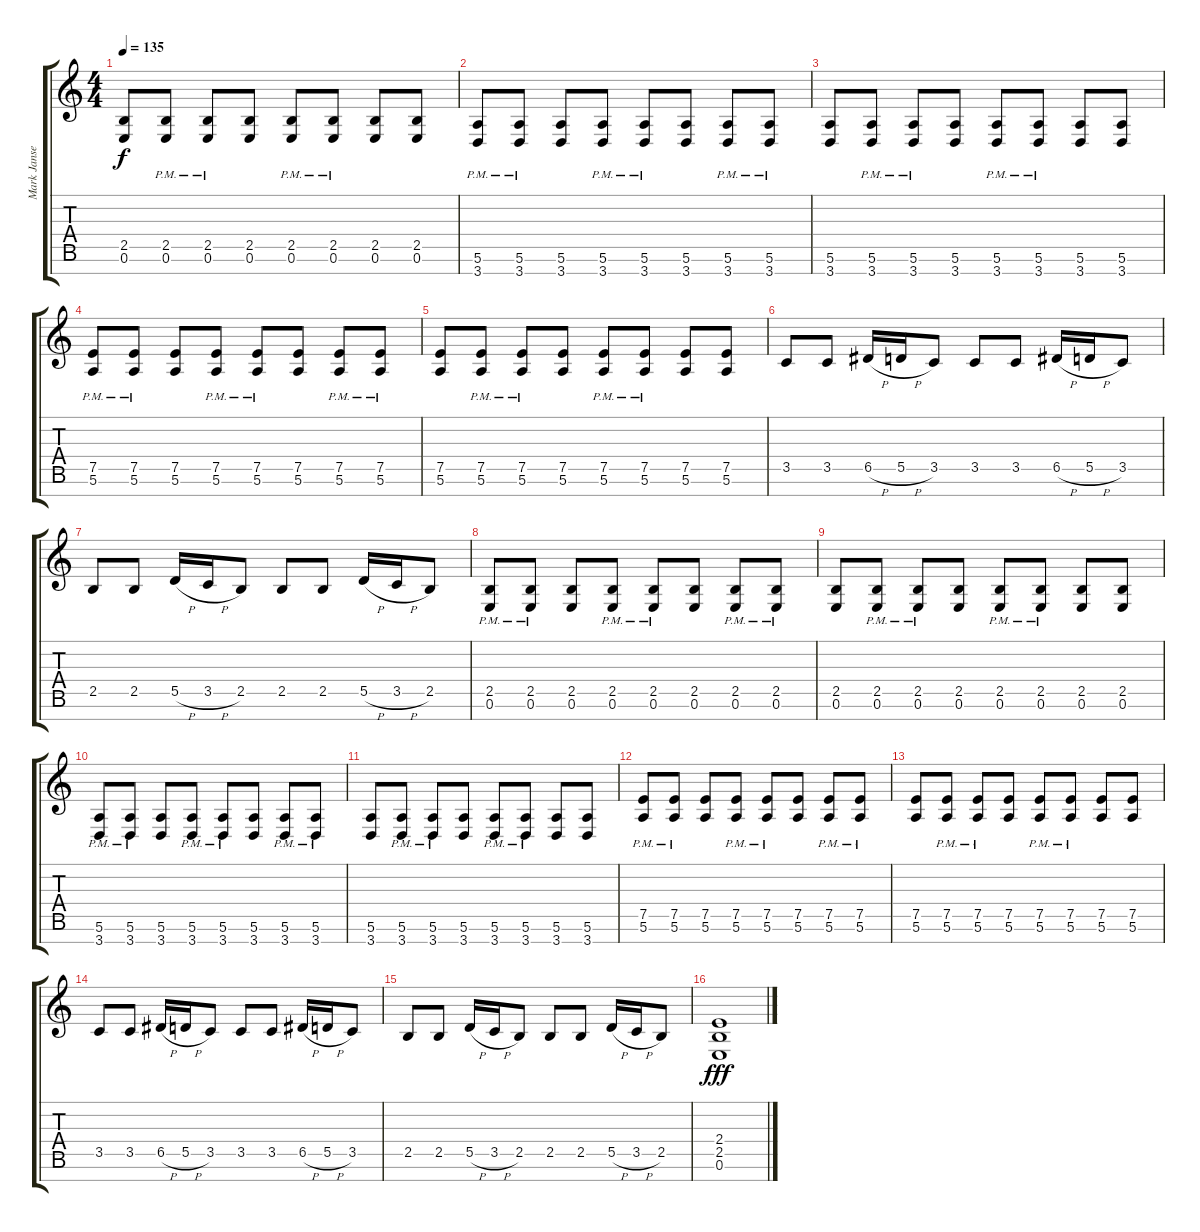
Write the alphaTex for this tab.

\track ("Mark Jansen" "Mark Janse") {instrument distortionguitar}
\staff {score tabs}
\tuning (E4 B3 G3 D3 A2 E2 B1) {hide}
\ts (4 4)
\tempo 135
\clef g2
\ks c
(2.5 0.6).8{dy f} (2.5{pm} 0.6{pm}).8 (2.5{pm} 0.6{pm}).8 (2.5 0.6).8 (2.5{pm} 0.6{pm}).8 (2.5{pm} 0.6{pm}).8 (2.5 0.6).8 (2.5 0.6).8 |
(5.6{pm} 3.7{pm}).8 (5.6{pm} 3.7{pm}).8 (5.6 3.7).8 (5.6{pm} 3.7{pm}).8 (5.6{pm} 3.7{pm}).8 (5.6 3.7).8 (5.6{pm} 3.7{pm}).8 (5.6{pm} 3.7{pm}).8 |
(5.6 3.7).8 (5.6{pm} 3.7{pm}).8 (5.6{pm} 3.7{pm}).8 (5.6 3.7).8 (5.6{pm} 3.7{pm}).8 (5.6{pm} 3.7{pm}).8 (5.6 3.7).8 (5.6 3.7).8 |
(7.5{pm} 5.6{pm}).8 (7.5{pm} 5.6{pm}).8 (7.5 5.6).8 (7.5{pm} 5.6{pm}).8 (7.5{pm} 5.6{pm}).8 (7.5 5.6).8 (7.5{pm} 5.6{pm}).8 (7.5{pm} 5.6{pm}).8 |
(7.5 5.6).8 (7.5{pm} 5.6{pm}).8 (7.5{pm} 5.6{pm}).8 (7.5 5.6).8 (7.5{pm} 5.6{pm}).8 (7.5{pm} 5.6{pm}).8 (7.5 5.6).8 (7.5 5.6).8 |
3.5.8 3.5.8 6.5{h}.16 5.5{h}.16 3.5.8 3.5.8 3.5.8 6.5{h}.16 5.5{h}.16 3.5.8 |
2.5.8 2.5.8 5.5{h}.16 3.5{h}.16 2.5.8 2.5.8 2.5.8 5.5{h}.16 3.5{h}.16 2.5.8 |
(2.5{pm} 0.6{pm}).8 (2.5{pm} 0.6{pm}).8 (2.5 0.6).8 (2.5{pm} 0.6{pm}).8 (2.5{pm} 0.6{pm}).8 (2.5 0.6).8 (2.5{pm} 0.6{pm}).8 (2.5{pm} 0.6{pm}).8 |
(2.5 0.6).8 (2.5{pm} 0.6{pm}).8 (2.5{pm} 0.6{pm}).8 (2.5 0.6).8 (2.5{pm} 0.6{pm}).8 (2.5{pm} 0.6{pm}).8 (2.5 0.6).8 (2.5 0.6).8 |
(5.6{pm} 3.7{pm}).8 (5.6{pm} 3.7{pm}).8 (5.6 3.7).8 (5.6{pm} 3.7{pm}).8 (5.6{pm} 3.7{pm}).8 (5.6 3.7).8 (5.6{pm} 3.7{pm}).8 (5.6{pm} 3.7{pm}).8 |
(5.6 3.7).8 (5.6{pm} 3.7{pm}).8 (5.6{pm} 3.7{pm}).8 (5.6 3.7).8 (5.6{pm} 3.7{pm}).8 (5.6{pm} 3.7{pm}).8 (5.6 3.7).8 (5.6 3.7).8 |
(7.5{pm} 5.6{pm}).8 (7.5{pm} 5.6{pm}).8 (7.5 5.6).8 (7.5{pm} 5.6{pm}).8 (7.5{pm} 5.6{pm}).8 (7.5 5.6).8 (7.5{pm} 5.6{pm}).8 (7.5{pm} 5.6{pm}).8 |
(7.5 5.6).8 (7.5{pm} 5.6{pm}).8 (7.5{pm} 5.6{pm}).8 (7.5 5.6).8 (7.5{pm} 5.6{pm}).8 (7.5{pm} 5.6{pm}).8 (7.5 5.6).8 (7.5 5.6).8 |
3.5.8 3.5.8 6.5{h}.16 5.5{h}.16 3.5.8 3.5.8 3.5.8 6.5{h}.16 5.5{h}.16 3.5.8 |
2.5.8 2.5.8 5.5{h}.16 3.5{h}.16 2.5.8 2.5.8 2.5.8 5.5{h}.16 3.5{h}.16 2.5.8 |
(2.4 2.5 0.6).1{dy fff volume 3}
